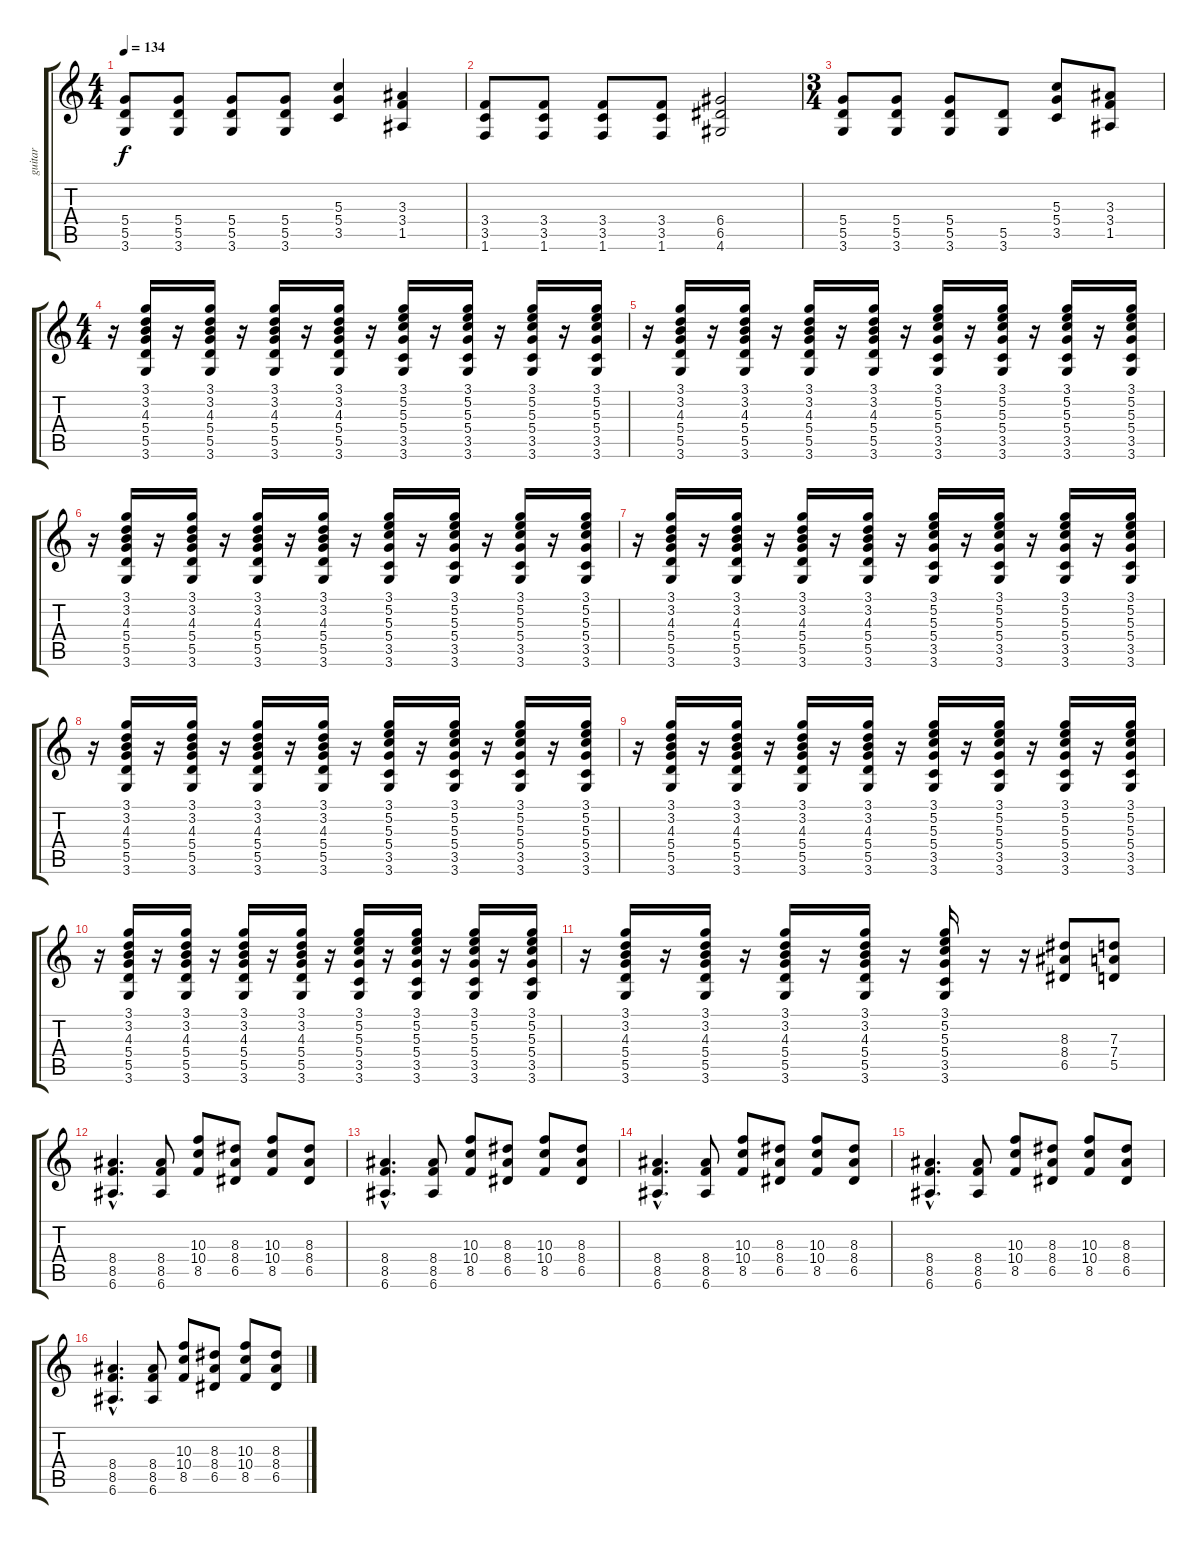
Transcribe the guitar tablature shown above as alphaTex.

\track ("guitar" "guitar") {instrument distortionguitar}
\staff {score tabs}
\tuning (E4 B3 G3 D3 A2 E2) {hide}
\ts (4 4)
\tempo 134
\clef g2
\ks c
(5.4 5.5 3.6).8{dy f} (5.4 5.5 3.6).8 (5.4 5.5 3.6).8 (5.4 5.5 3.6).8 (5.3 5.4 3.5).4 (3.3 3.4 1.5).4 |
(3.4 3.5 1.6).8 (3.4 3.5 1.6).8 (3.4 3.5 1.6).8 (3.4 3.5 1.6).8 (6.4 6.5 4.6).2 |
\ts (3 4)
(5.4 5.5 3.6).8 (5.4 5.5 3.6).8 (5.4 5.5 3.6).8 (5.5 3.6).8 (5.3 5.4 3.5).8 (3.3 3.4 1.5).8 |
\ts (4 4)
r.16{instrument electricguitarmuted} (3.1 3.2 4.3 5.4 5.5 3.6).16 r.16 (3.1 3.2 4.3 5.4 5.5 3.6).16 r.16 (3.1 3.2 4.3 5.4 5.5 3.6).16 r.16 (3.1 3.2 4.3 5.4 5.5 3.6).16 r.16 (3.1 5.2 5.3 5.4 3.5 3.6).16 r.16 (3.1 5.2 5.3 5.4 3.5 3.6).16 r.16 (3.1 5.2 5.3 5.4 3.5 3.6).16 r.16 (3.1 5.2 5.3 5.4 3.5 3.6).16 |
r.16 (3.1 3.2 4.3 5.4 5.5 3.6).16 r.16 (3.1 3.2 4.3 5.4 5.5 3.6).16 r.16 (3.1 3.2 4.3 5.4 5.5 3.6).16 r.16 (3.1 3.2 4.3 5.4 5.5 3.6).16 r.16 (3.1 5.2 5.3 5.4 3.5 3.6).16 r.16 (3.1 5.2 5.3 5.4 3.5 3.6).16 r.16 (3.1 5.2 5.3 5.4 3.5 3.6).16 r.16 (3.1 5.2 5.3 5.4 3.5 3.6).16 |
r.16 (3.1 3.2 4.3 5.4 5.5 3.6).16 r.16 (3.1 3.2 4.3 5.4 5.5 3.6).16 r.16 (3.1 3.2 4.3 5.4 5.5 3.6).16 r.16 (3.1 3.2 4.3 5.4 5.5 3.6).16 r.16 (3.1 5.2 5.3 5.4 3.5 3.6).16 r.16 (3.1 5.2 5.3 5.4 3.5 3.6).16 r.16 (3.1 5.2 5.3 5.4 3.5 3.6).16 r.16 (3.1 5.2 5.3 5.4 3.5 3.6).16 |
r.16 (3.1 3.2 4.3 5.4 5.5 3.6).16 r.16 (3.1 3.2 4.3 5.4 5.5 3.6).16 r.16 (3.1 3.2 4.3 5.4 5.5 3.6).16 r.16 (3.1 3.2 4.3 5.4 5.5 3.6).16 r.16 (3.1 5.2 5.3 5.4 3.5 3.6).16 r.16 (3.1 5.2 5.3 5.4 3.5 3.6).16 r.16 (3.1 5.2 5.3 5.4 3.5 3.6).16 r.16 (3.1 5.2 5.3 5.4 3.5 3.6).16 |
r.16 (3.1 3.2 4.3 5.4 5.5 3.6).16 r.16 (3.1 3.2 4.3 5.4 5.5 3.6).16 r.16 (3.1 3.2 4.3 5.4 5.5 3.6).16 r.16 (3.1 3.2 4.3 5.4 5.5 3.6).16 r.16 (3.1 5.2 5.3 5.4 3.5 3.6).16 r.16 (3.1 5.2 5.3 5.4 3.5 3.6).16 r.16 (3.1 5.2 5.3 5.4 3.5 3.6).16 r.16 (3.1 5.2 5.3 5.4 3.5 3.6).16 |
r.16 (3.1 3.2 4.3 5.4 5.5 3.6).16 r.16 (3.1 3.2 4.3 5.4 5.5 3.6).16 r.16 (3.1 3.2 4.3 5.4 5.5 3.6).16 r.16 (3.1 3.2 4.3 5.4 5.5 3.6).16 r.16 (3.1 5.2 5.3 5.4 3.5 3.6).16 r.16 (3.1 5.2 5.3 5.4 3.5 3.6).16 r.16 (3.1 5.2 5.3 5.4 3.5 3.6).16 r.16 (3.1 5.2 5.3 5.4 3.5 3.6).16 |
r.16 (3.1 3.2 4.3 5.4 5.5 3.6).16 r.16 (3.1 3.2 4.3 5.4 5.5 3.6).16 r.16 (3.1 3.2 4.3 5.4 5.5 3.6).16 r.16 (3.1 3.2 4.3 5.4 5.5 3.6).16 r.16 (3.1 5.2 5.3 5.4 3.5 3.6).16 r.16 (3.1 5.2 5.3 5.4 3.5 3.6).16 r.16 (3.1 5.2 5.3 5.4 3.5 3.6).16 r.16 (3.1 5.2 5.3 5.4 3.5 3.6).16 |
r.16 (3.1 3.2 4.3 5.4 5.5 3.6).16 r.16 (3.1 3.2 4.3 5.4 5.5 3.6).16 r.16 (3.1 3.2 4.3 5.4 5.5 3.6).16 r.16 (3.1 3.2 4.3 5.4 5.5 3.6).16 r.16 (3.1 5.2 5.3 5.4 3.5 3.6).16 r.16 r.16 (8.3 8.4 6.5).8{instrument distortionguitar} (7.3 7.4 5.5).8 |
(8.4{hac} 8.5{hac} 6.6{hac}).4{d} (8.4 8.5 6.6).8 (10.3 10.4 8.5).8 (8.3 8.4 6.5).8 (10.3 10.4 8.5).8 (8.3 8.4 6.5).8 |
(8.4{hac} 8.5{hac} 6.6{hac}).4{d} (8.4 8.5 6.6).8 (10.3 10.4 8.5).8 (8.3 8.4 6.5).8 (10.3 10.4 8.5).8 (8.3 8.4 6.5).8 |
(8.4{hac} 8.5{hac} 6.6{hac}).4{d} (8.4 8.5 6.6).8 (10.3 10.4 8.5).8 (8.3 8.4 6.5).8 (10.3 10.4 8.5).8 (8.3 8.4 6.5).8 |
(8.4{hac} 8.5{hac} 6.6{hac}).4{d} (8.4 8.5 6.6).8 (10.3 10.4 8.5).8 (8.3 8.4 6.5).8 (10.3 10.4 8.5).8 (8.3 8.4 6.5).8 |
(8.4{hac} 8.5{hac} 6.6{hac}).4{d} (8.4 8.5 6.6).8 (10.3 10.4 8.5).8 (8.3 8.4 6.5).8 (10.3 10.4 8.5).8 (8.3 8.4 6.5).8
